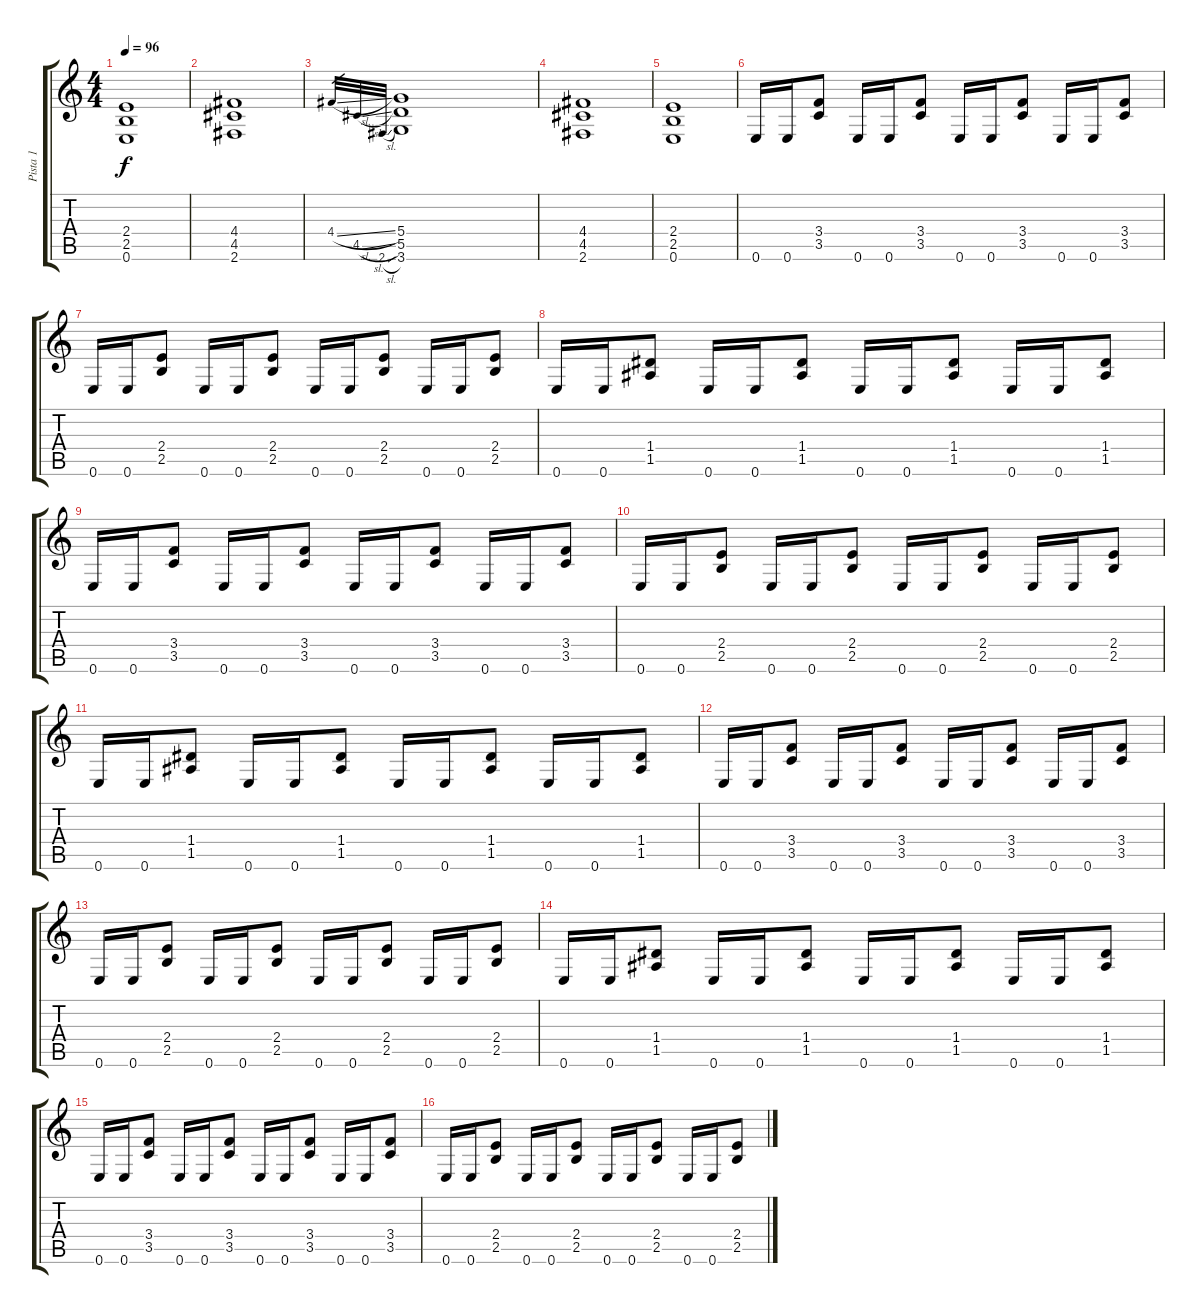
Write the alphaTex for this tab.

\track ("Pista 1" "Pista 1") {instrument distortionguitar}
\staff {score tabs}
\tuning (E4 B3 G3 D3 A2 E2) {hide}
\ts (4 4)
\tempo 96
\clef g2
\ks c
(2.4 2.5 0.6).1{dy f} |
(4.4 4.5 2.6).1 |
4.4{sl}.32{gr} 4.5{sl}.32{gr} 2.6{sl}.32{gr} (5.4 5.5 3.6).1 |
(4.4 4.5 2.6).1 |
(2.4 2.5 0.6).1 |
0.6.16 0.6.16 (3.4 3.5).8 0.6.16 0.6.16 (3.4 3.5).8 0.6.16 0.6.16 (3.4 3.5).8 0.6.16 0.6.16 (3.4 3.5).8 |
0.6.16 0.6.16 (2.4 2.5).8 0.6.16 0.6.16 (2.4 2.5).8 0.6.16 0.6.16 (2.4 2.5).8 0.6.16 0.6.16 (2.4 2.5).8 |
0.6.16 0.6.16 (1.4 1.5).8 0.6.16 0.6.16 (1.4 1.5).8 0.6.16 0.6.16 (1.4 1.5).8 0.6.16 0.6.16 (1.4 1.5).8 |
0.6.16 0.6.16 (3.4 3.5).8 0.6.16 0.6.16 (3.4 3.5).8 0.6.16 0.6.16 (3.4 3.5).8 0.6.16 0.6.16 (3.4 3.5).8 |
0.6.16 0.6.16 (2.4 2.5).8 0.6.16 0.6.16 (2.4 2.5).8 0.6.16 0.6.16 (2.4 2.5).8 0.6.16 0.6.16 (2.4 2.5).8 |
0.6.16 0.6.16 (1.4 1.5).8 0.6.16 0.6.16 (1.4 1.5).8 0.6.16 0.6.16 (1.4 1.5).8 0.6.16 0.6.16 (1.4 1.5).8 |
0.6.16 0.6.16 (3.4 3.5).8 0.6.16 0.6.16 (3.4 3.5).8 0.6.16 0.6.16 (3.4 3.5).8 0.6.16 0.6.16 (3.4 3.5).8 |
0.6.16 0.6.16 (2.4 2.5).8 0.6.16 0.6.16 (2.4 2.5).8 0.6.16 0.6.16 (2.4 2.5).8 0.6.16 0.6.16 (2.4 2.5).8 |
0.6.16 0.6.16 (1.4 1.5).8 0.6.16 0.6.16 (1.4 1.5).8 0.6.16 0.6.16 (1.4 1.5).8 0.6.16 0.6.16 (1.4 1.5).8 |
0.6.16 0.6.16 (3.4 3.5).8 0.6.16 0.6.16 (3.4 3.5).8 0.6.16 0.6.16 (3.4 3.5).8 0.6.16 0.6.16 (3.4 3.5).8 |
0.6.16 0.6.16 (2.4 2.5).8 0.6.16 0.6.16 (2.4 2.5).8 0.6.16 0.6.16 (2.4 2.5).8 0.6.16 0.6.16 (2.4 2.5).8
